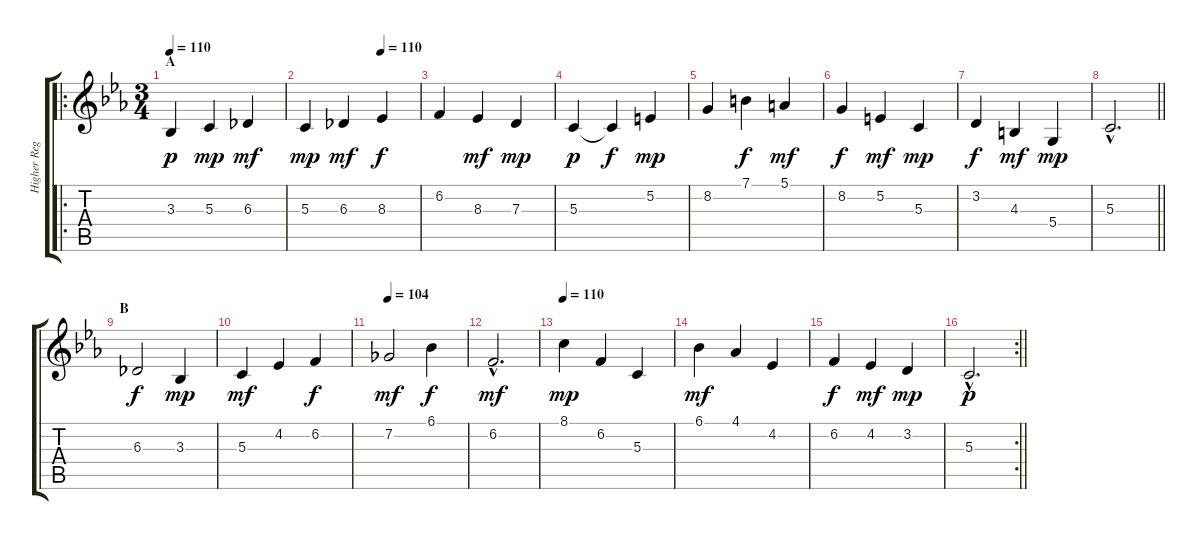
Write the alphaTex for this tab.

\track ("Higher Register" "Higher Reg") {instrument musicbox}
\staff {score tabs}
\tuning (E4 B3 G3 D3 A2 E2) {hide}
\ro
\ts (3 4)
\section ("" "A")
\tempo 110
\tempo 115
\tempo 110
\clef g2
\ks cminor
3.3.4{dy p instrument musicbox} 5.3.4{dy mp} 6.3.4{dy mf} |
\tempo (110 0.6666666666666666)
5.3.4{dy mp} 6.3.4{dy mf} 8.3.4{dy f} |
6.2.4 8.3.4{dy mf} 7.3.4{dy mp} |
5.3.4{dy p} 5.3{t}.4{dy f} 5.2.4{dy mp} |
8.2.4 7.1.4{dy f} 5.1.4{dy mf} |
8.2.4{dy f} 5.2.4{dy mf} 5.3.4{dy mp} |
3.2.4{dy f} 4.3.4{dy mf} 5.4.4{dy mp} |
\barLineRight lightlight
5.3{hac}.2{d} |
\section ("" "B")
6.3.2{dy f} 3.3.4{dy mp} |
5.3.4{dy mf} 4.2.4 6.2.4{dy f} |
\tempo 104
7.2.2{dy mf} 6.1.4{dy f} |
6.2{hac}.2{d dy mf} |
\tempo 110
8.1.4{dy mp} 6.2.4 5.3.4 |
6.1.4{dy mf} 4.1.4 4.2.4 |
6.2.4{dy f} 4.2.4{dy mf} 3.2.4{dy mp} |
\rc 2
\barLineRight lightlight
5.3{hac}.2{d dy p}
